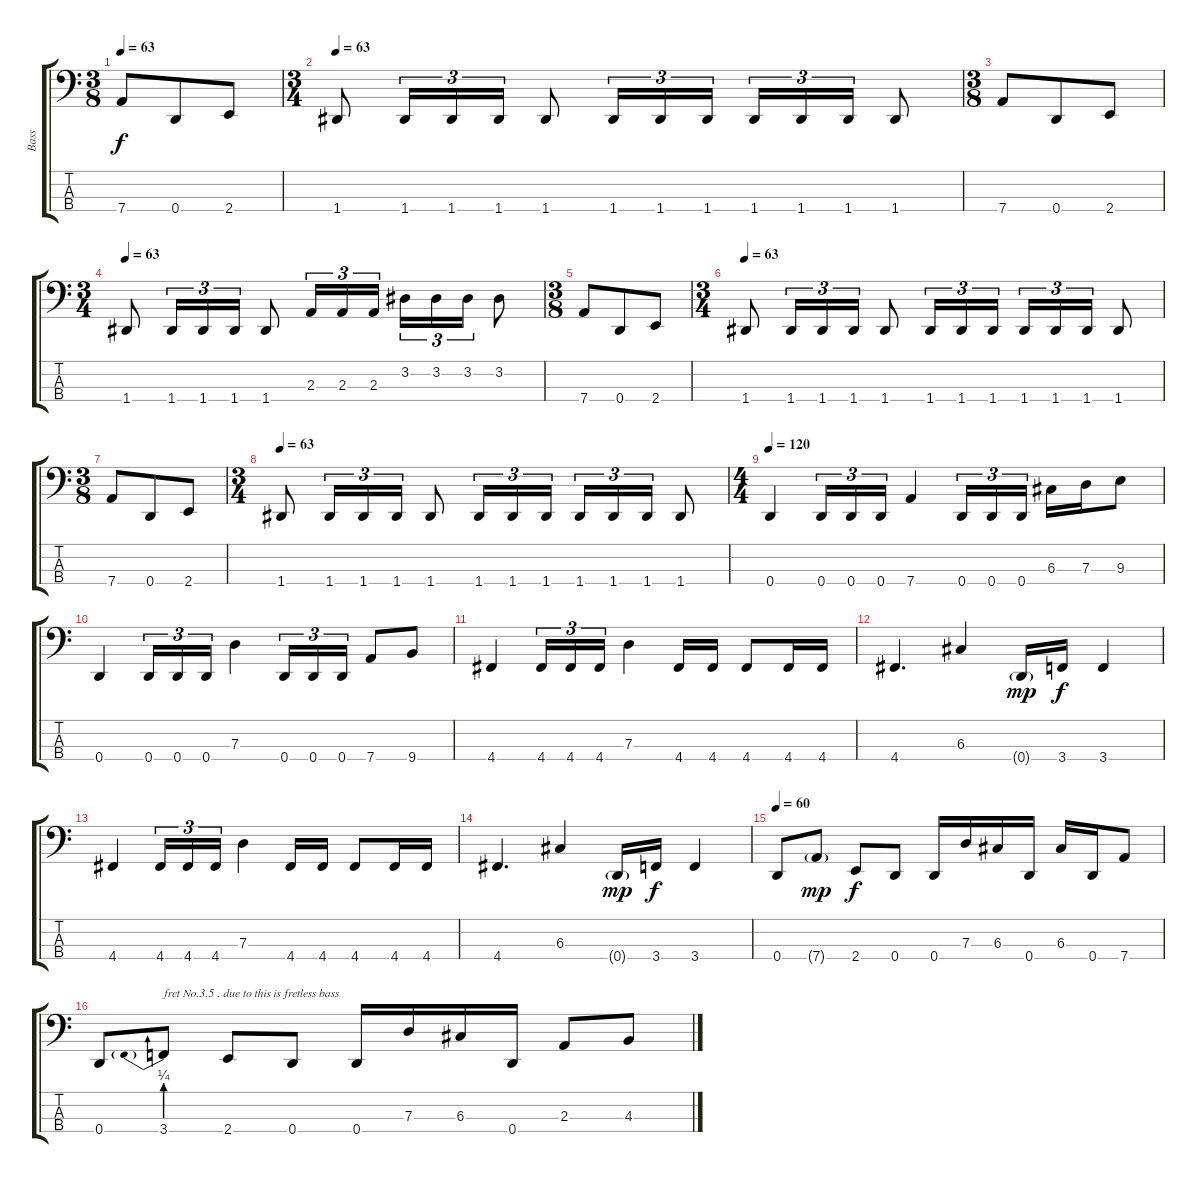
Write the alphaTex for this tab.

\track ("Bass" "Bass") {instrument electricbasspick}
\staff {score tabs}
\tuning (F2 C2 G1 D1) {hide}
\ts (3 8)
\tempo 63
\clef f4
\ks c
7.4.8{dy f} 0.4.8 2.4.8 |
\ts (3 4)
\tempo 63
1.4.8 1.4.16{tu (3 2)} 1.4.16{tu (3 2)} 1.4.16{tu (3 2)} 1.4.8 1.4.16{tu (3 2)} 1.4.16{tu (3 2)} 1.4.16{tu (3 2)} 1.4.16{tu (3 2)} 1.4.16{tu (3 2)} 1.4.16{tu (3 2)} 1.4.8 |
\ts (3 8)
7.4.8 0.4.8 2.4.8 |
\ts (3 4)
\tempo 63
1.4.8 1.4.16{tu (3 2)} 1.4.16{tu (3 2)} 1.4.16{tu (3 2)} 1.4.8 2.3.16{tu (3 2)} 2.3.16{tu (3 2)} 2.3.16{tu (3 2)} 3.2.16{tu (3 2)} 3.2.16{tu (3 2)} 3.2.16{tu (3 2)} 3.2.8 |
\ts (3 8)
7.4.8 0.4.8 2.4.8 |
\ts (3 4)
\tempo 63
1.4.8 1.4.16{tu (3 2)} 1.4.16{tu (3 2)} 1.4.16{tu (3 2)} 1.4.8 1.4.16{tu (3 2)} 1.4.16{tu (3 2)} 1.4.16{tu (3 2)} 1.4.16{tu (3 2)} 1.4.16{tu (3 2)} 1.4.16{tu (3 2)} 1.4.8 |
\ts (3 8)
7.4.8 0.4.8 2.4.8 |
\ts (3 4)
\tempo 63
1.4.8 1.4.16{tu (3 2)} 1.4.16{tu (3 2)} 1.4.16{tu (3 2)} 1.4.8 1.4.16{tu (3 2)} 1.4.16{tu (3 2)} 1.4.16{tu (3 2)} 1.4.16{tu (3 2)} 1.4.16{tu (3 2)} 1.4.16{tu (3 2)} 1.4.8 |
\ts (4 4)
\tempo 120
0.4.4 0.4.16{tu (3 2)} 0.4.16{tu (3 2)} 0.4.16{tu (3 2)} 7.4.4 0.4.16{tu (3 2)} 0.4.16{tu (3 2)} 0.4.16{tu (3 2)} 6.3.16 7.3.16 9.3.8 |
0.4.4 0.4.16{tu (3 2)} 0.4.16{tu (3 2)} 0.4.16{tu (3 2)} 7.3.4 0.4.16{tu (3 2)} 0.4.16{tu (3 2)} 0.4.16{tu (3 2)} 7.4.8 9.4.8 |
4.4.4 4.4.16{tu (3 2)} 4.4.16{tu (3 2)} 4.4.16{tu (3 2)} 7.3.4 4.4.16 4.4.16 4.4.8 4.4.16 4.4.16 |
4.4.4{d} 6.3.4 0.4{g}.16{dy mp} 3.4.16{dy f} 3.4.4 |
4.4.4 4.4.16{tu (3 2)} 4.4.16{tu (3 2)} 4.4.16{tu (3 2)} 7.3.4 4.4.16 4.4.16 4.4.8 4.4.16 4.4.16 |
4.4.4{d} 6.3.4 0.4{g}.16{dy mp} 3.4.16{dy f} 3.4.4 |
\tempo 60
0.4.8 7.4{g}.8{dy mp} 2.4.8{dy f} 0.4.8 0.4.16 7.3.16 6.3.16 0.4.16 6.3.16 0.4.16 7.4.8 |
0.4.8 3.4{be (prebend 0 1 60 1)}.8{txt "fret No.3.5 . due to this is fretless bass"} 2.4.8 0.4.8 0.4.16 7.3.16 6.3.16 0.4.16 2.3.8 4.3.8
